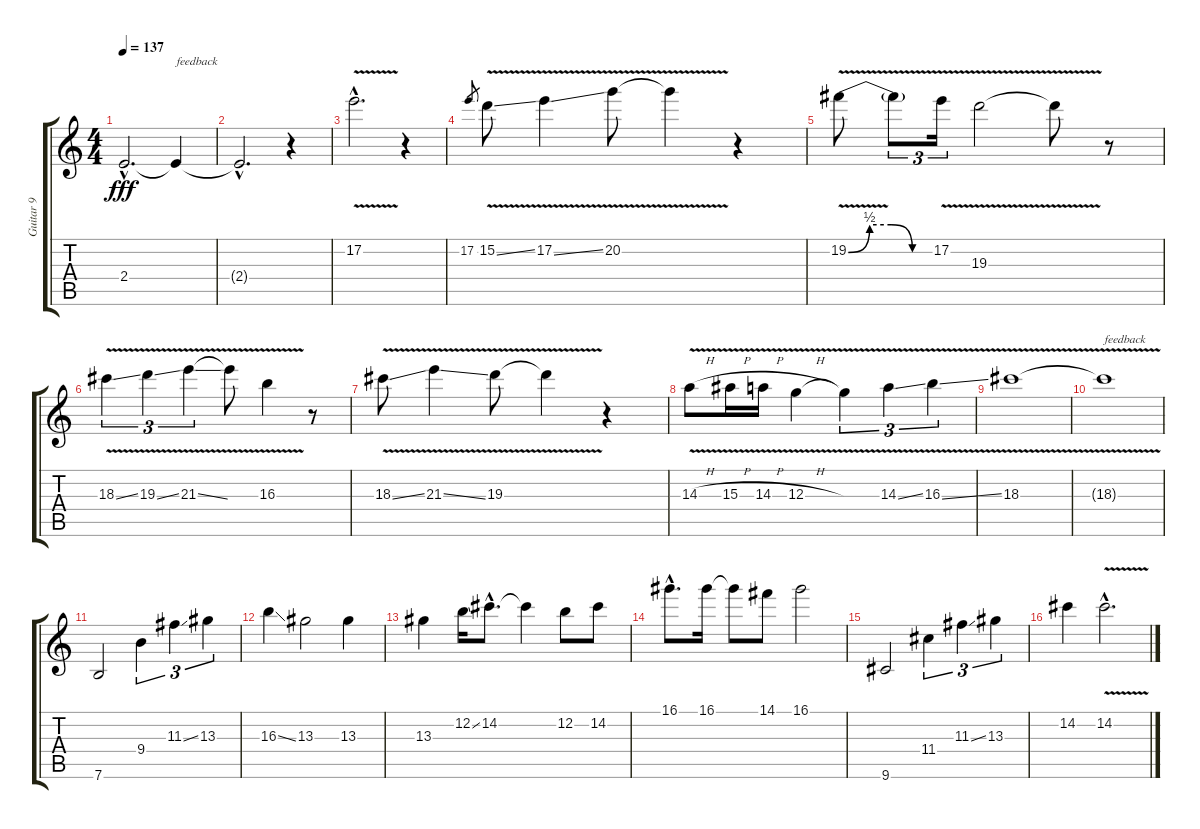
\track ("Guitar 9" "Guitar 9") {instrument distortionguitar}
\staff {score tabs}
\tuning (E4 B3 G3 D3 A2 E2) {hide}
\ts (4 4)
\tempo 137
\clef g2
\ks c
2.4{hac}.2{d dy fff} 2.4{t}.4{txt "feedback"} |
2.4{hac t}.2{d} r.4 |
17.2{v hac}.2{d} r.4 |
17.2.8{gr} 15.2{v ss}.8 17.2{v ss}.4 20.2{v}.8 20.2{t}.4 r.4 |
19.2{be (custom 0 0 15 2 30 2 45 0 60 0) v}.8 19.2{t}.8{tu (3 2)} 17.2{v}.16{tu (3 2)} 19.3{v}.2 19.3{t}.8 r.8 |
18.3{v ss}.4{tu (3 2)} 19.3{v ss}.4{tu (3 2)} 21.3{v ss}.4{tu (3 2)} 21.3{t}.8 16.3{v}.4 r.8 |
18.3{v ss}.8 21.3{v ss}.4 19.3{v}.8 19.3{t}.4 r.4 |
14.3{v h}.8 15.3{v h}.16 14.3{v h}.16 12.3{v h}.4 12.3{t}.4{tu (3 2)} 14.3{v ss}.4{tu (3 2)} 16.3{v ss}.4{tu (3 2)} |
18.3{v}.1 |
18.3{t}.1{txt "feedback"} |
7.6.2 9.4.4{tu (3 2)} 11.3{ss}.4{tu (3 2)} 13.3.4{tu (3 2)} |
16.3{ss}.4 13.3.2 13.3.4 |
13.3.4 12.2{ss}.16 14.2{hac}.8{d} 14.2{t}.4 12.2.8 14.2.8 |
16.1{hac}.8{d} 16.1.16 16.1{t}.8 14.1.8 16.1.2 |
9.6.2 11.4.4{tu (3 2)} 11.3{ss}.4{tu (3 2)} 13.3.4{tu (3 2)} |
14.2.4 14.2{v hac}.2{d}
